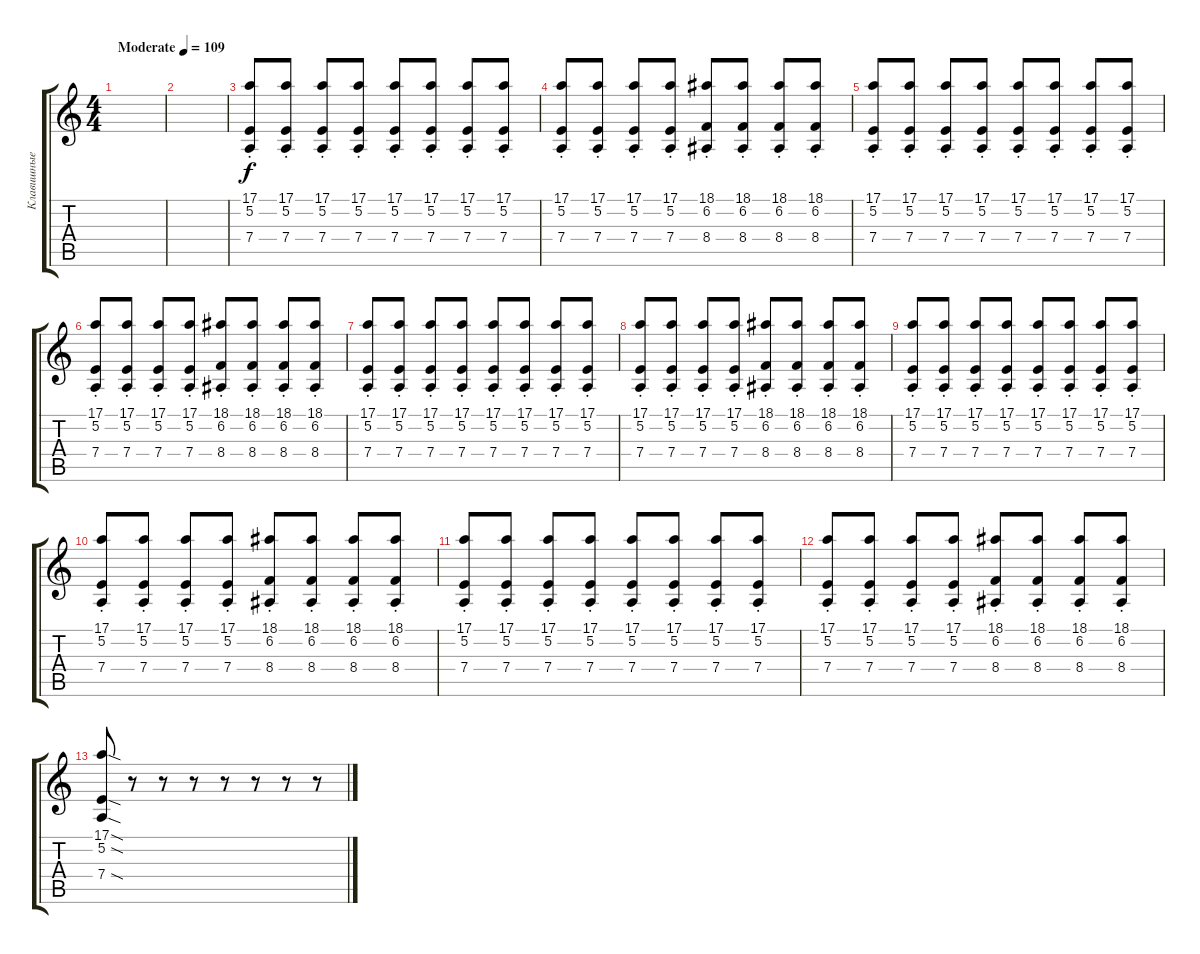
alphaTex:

\track ("Клавишные" "Клавишные") {instrument synthbrass1}
\staff {score tabs}
\tuning (E4 B3 G3 D3 A2 E2) {hide}
\ts (4 4)
\tempo (109 "Moderate")
\clef g2
\ks c
|
|
(17.1{st} 5.2{st} 7.4{st}).8 (17.1{st} 5.2{st} 7.4{st}).8 (17.1{st} 5.2{st} 7.4{st}).8 (17.1{st} 5.2{st} 7.4{st}).8 (17.1{st} 5.2{st} 7.4{st}).8 (17.1{st} 5.2{st} 7.4{st}).8 (17.1{st} 5.2{st} 7.4{st}).8 (17.1{st} 5.2{st} 7.4{st}).8 |
(17.1{st} 5.2{st} 7.4{st}).8 (17.1{st} 5.2{st} 7.4{st}).8 (17.1{st} 5.2{st} 7.4{st}).8 (17.1{st} 5.2{st} 7.4{st}).8 (18.1{st} 6.2{st} 8.4{st}).8 (18.1{st} 6.2{st} 8.4{st}).8 (18.1{st} 6.2{st} 8.4{st}).8 (18.1{st} 6.2{st} 8.4{st}).8 |
(17.1{st} 5.2{st} 7.4{st}).8 (17.1{st} 5.2{st} 7.4{st}).8 (17.1{st} 5.2{st} 7.4{st}).8 (17.1{st} 5.2{st} 7.4{st}).8 (17.1{st} 5.2{st} 7.4{st}).8 (17.1{st} 5.2{st} 7.4{st}).8 (17.1{st} 5.2{st} 7.4{st}).8 (17.1{st} 5.2{st} 7.4{st}).8 |
(17.1{st} 5.2{st} 7.4{st}).8 (17.1{st} 5.2{st} 7.4{st}).8 (17.1{st} 5.2{st} 7.4{st}).8 (17.1{st} 5.2{st} 7.4{st}).8 (18.1{st} 6.2{st} 8.4{st}).8 (18.1{st} 6.2{st} 8.4{st}).8 (18.1{st} 6.2{st} 8.4{st}).8 (18.1{st} 6.2{st} 8.4{st}).8 |
(17.1{st} 5.2{st} 7.4{st}).8 (17.1{st} 5.2{st} 7.4{st}).8 (17.1{st} 5.2{st} 7.4{st}).8 (17.1{st} 5.2{st} 7.4{st}).8 (17.1{st} 5.2{st} 7.4{st}).8 (17.1{st} 5.2{st} 7.4{st}).8 (17.1{st} 5.2{st} 7.4{st}).8 (17.1{st} 5.2{st} 7.4{st}).8 |
(17.1{st} 5.2{st} 7.4{st}).8 (17.1{st} 5.2{st} 7.4{st}).8 (17.1{st} 5.2{st} 7.4{st}).8 (17.1{st} 5.2{st} 7.4{st}).8 (18.1{st} 6.2{st} 8.4{st}).8 (18.1{st} 6.2{st} 8.4{st}).8 (18.1{st} 6.2{st} 8.4{st}).8 (18.1{st} 6.2{st} 8.4{st}).8 |
(17.1{st} 5.2{st} 7.4{st}).8 (17.1{st} 5.2{st} 7.4{st}).8 (17.1{st} 5.2{st} 7.4{st}).8 (17.1{st} 5.2{st} 7.4{st}).8 (17.1{st} 5.2{st} 7.4{st}).8 (17.1{st} 5.2{st} 7.4{st}).8 (17.1{st} 5.2{st} 7.4{st}).8 (17.1{st} 5.2{st} 7.4{st}).8 |
(17.1{st} 5.2{st} 7.4{st}).8 (17.1{st} 5.2{st} 7.4{st}).8 (17.1{st} 5.2{st} 7.4{st}).8 (17.1{st} 5.2{st} 7.4{st}).8 (18.1{st} 6.2{st} 8.4{st}).8 (18.1{st} 6.2{st} 8.4{st}).8 (18.1{st} 6.2{st} 8.4{st}).8 (18.1{st} 6.2{st} 8.4{st}).8 |
(17.1{st} 5.2{st} 7.4{st}).8 (17.1{st} 5.2{st} 7.4{st}).8 (17.1{st} 5.2{st} 7.4{st}).8 (17.1{st} 5.2{st} 7.4{st}).8 (17.1{st} 5.2{st} 7.4{st}).8 (17.1{st} 5.2{st} 7.4{st}).8 (17.1{st} 5.2{st} 7.4{st}).8 (17.1{st} 5.2{st} 7.4{st}).8 |
(17.1{st} 5.2{st} 7.4{st}).8 (17.1{st} 5.2{st} 7.4{st}).8 (17.1{st} 5.2{st} 7.4{st}).8 (17.1{st} 5.2{st} 7.4{st}).8 (18.1{st} 6.2{st} 8.4{st}).8 (18.1{st} 6.2{st} 8.4{st}).8 (18.1{st} 6.2{st} 8.4{st}).8 (18.1{st} 6.2{st} 8.4{st}).8 |
(17.1{sod} 5.2{sod} 7.4{sod}).8 r.8 r.8 r.8 r.8 r.8 r.8 r.8
